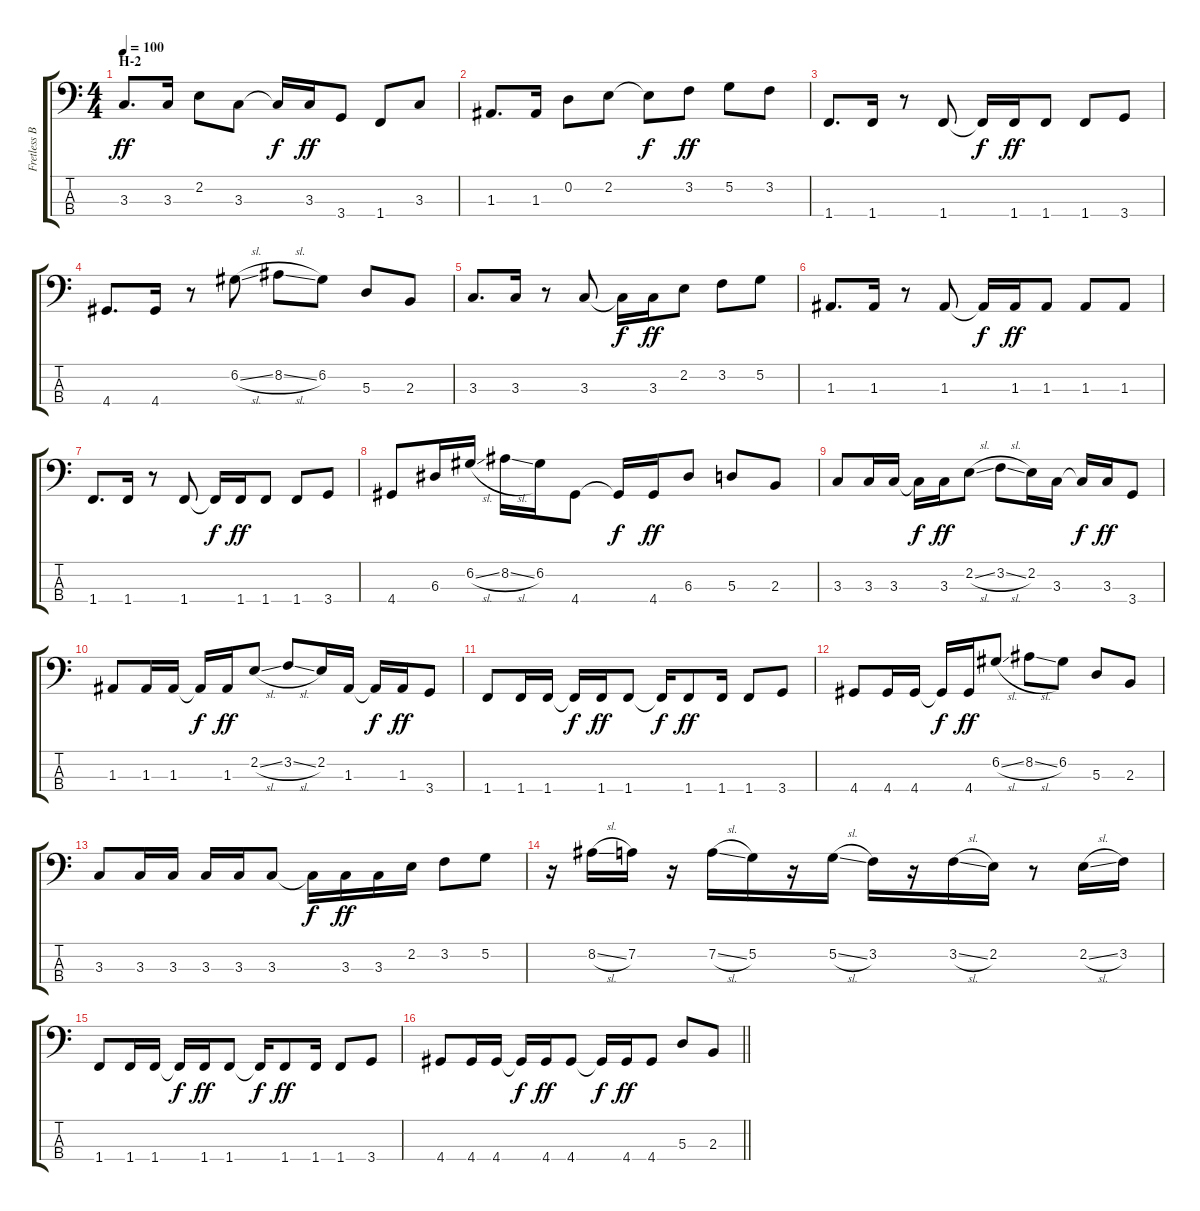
\track ("Fretless Bass" "Fretless B") {instrument fretlessbass}
\staff {score tabs}
\tuning (G2 D2 A1 E1) {hide}
\ts (4 4)
\section ("" "H-2")
\tempo 100
\clef f4
\ks c
3.3.8{d dy ff} 3.3.16 2.2.8 3.3.8 3.3{t}.16{dy f} 3.3.16{dy ff} 3.4.8 1.4.8 3.3.8 |
1.3.8{d} 1.3.16 0.2.8 2.2.8 2.2{t}.8{dy f} 3.2.8{dy ff} 5.2.8 3.2.8 |
1.4.8{d} 1.4.16 r.8 1.4.8 1.4{t}.16{dy f} 1.4.16{dy ff} 1.4.8 1.4.8 3.4.8 |
4.4.8{d} 4.4.16 r.8 6.2{sl}.8 8.2{sl}.8 6.2.8 5.3.8 2.3.8 |
3.3.8{d} 3.3.16 r.8 3.3.8 3.3{t}.16{dy f} 3.3.16{dy ff} 2.2.8 3.2.8 5.2.8 |
1.3.8{d} 1.3.16 r.8 1.3.8 1.3{t}.16{dy f} 1.3.16{dy ff} 1.3.8 1.3.8 1.3.8 |
1.4.8{d} 1.4.16 r.8 1.4.8 1.4{t}.16{dy f} 1.4.16{dy ff} 1.4.8 1.4.8 3.4.8 |
4.4.8 6.3.16 6.2{sl}.16 8.2{sl}.16 6.2.16 4.4.8 4.4{t}.16{dy f} 4.4.16{dy ff} 6.3.8 5.3.8 2.3.8 |
3.3.8 3.3.16 3.3.16 3.3{t}.16{dy f} 3.3.16{dy ff} 2.2{sl}.8 3.2{sl}.8 2.2.16 3.3.16 3.3{t}.16{dy f} 3.3.16{dy ff} 3.4.8 |
1.3.8 1.3.16 1.3.16 1.3{t}.16{dy f} 1.3.16{dy ff} 2.2{sl}.8 3.2{sl}.8 2.2.16 1.3.16 1.3{t}.16{dy f} 1.3.16{dy ff} 3.4.8 |
1.4.8 1.4.16 1.4.16 1.4{t}.16{dy f} 1.4.16{dy ff} 1.4.8 1.4{t}.16{dy f} 1.4.8{dy ff} 1.4.16 1.4.8 3.4.8 |
4.4.8 4.4.16 4.4.16 4.4{t}.16{dy f} 4.4.16{dy ff} 6.2{sl}.8 8.2{sl}.8 6.2.8 5.3.8 2.3.8 |
3.3.8 3.3.16 3.3.16 3.3.16 3.3.16 3.3.8 3.3{t}.16{dy f} 3.3.16{dy ff} 3.3.16 2.2.16 3.2.8 5.2.8 |
r.16 8.2{sl}.16 7.2.16 r.16 7.2{sl}.16 5.2.16 r.16 5.2{sl}.16 3.2.16 r.16 3.2{sl}.16 2.2.16 r.8 2.2{sl}.16 3.2.16 |
1.4.8 1.4.16 1.4.16 1.4{t}.16{dy f} 1.4.16{dy ff} 1.4.8 1.4{t}.16{dy f} 1.4.8{dy ff} 1.4.16 1.4.8 3.4.8 |
\barLineRight lightlight
4.4.8 4.4.16 4.4.16 4.4{t}.16{dy f} 4.4.16{dy ff} 4.4.8 4.4{t}.16{dy f} 4.4.16{dy ff} 4.4.8 5.3.8 2.3.8
